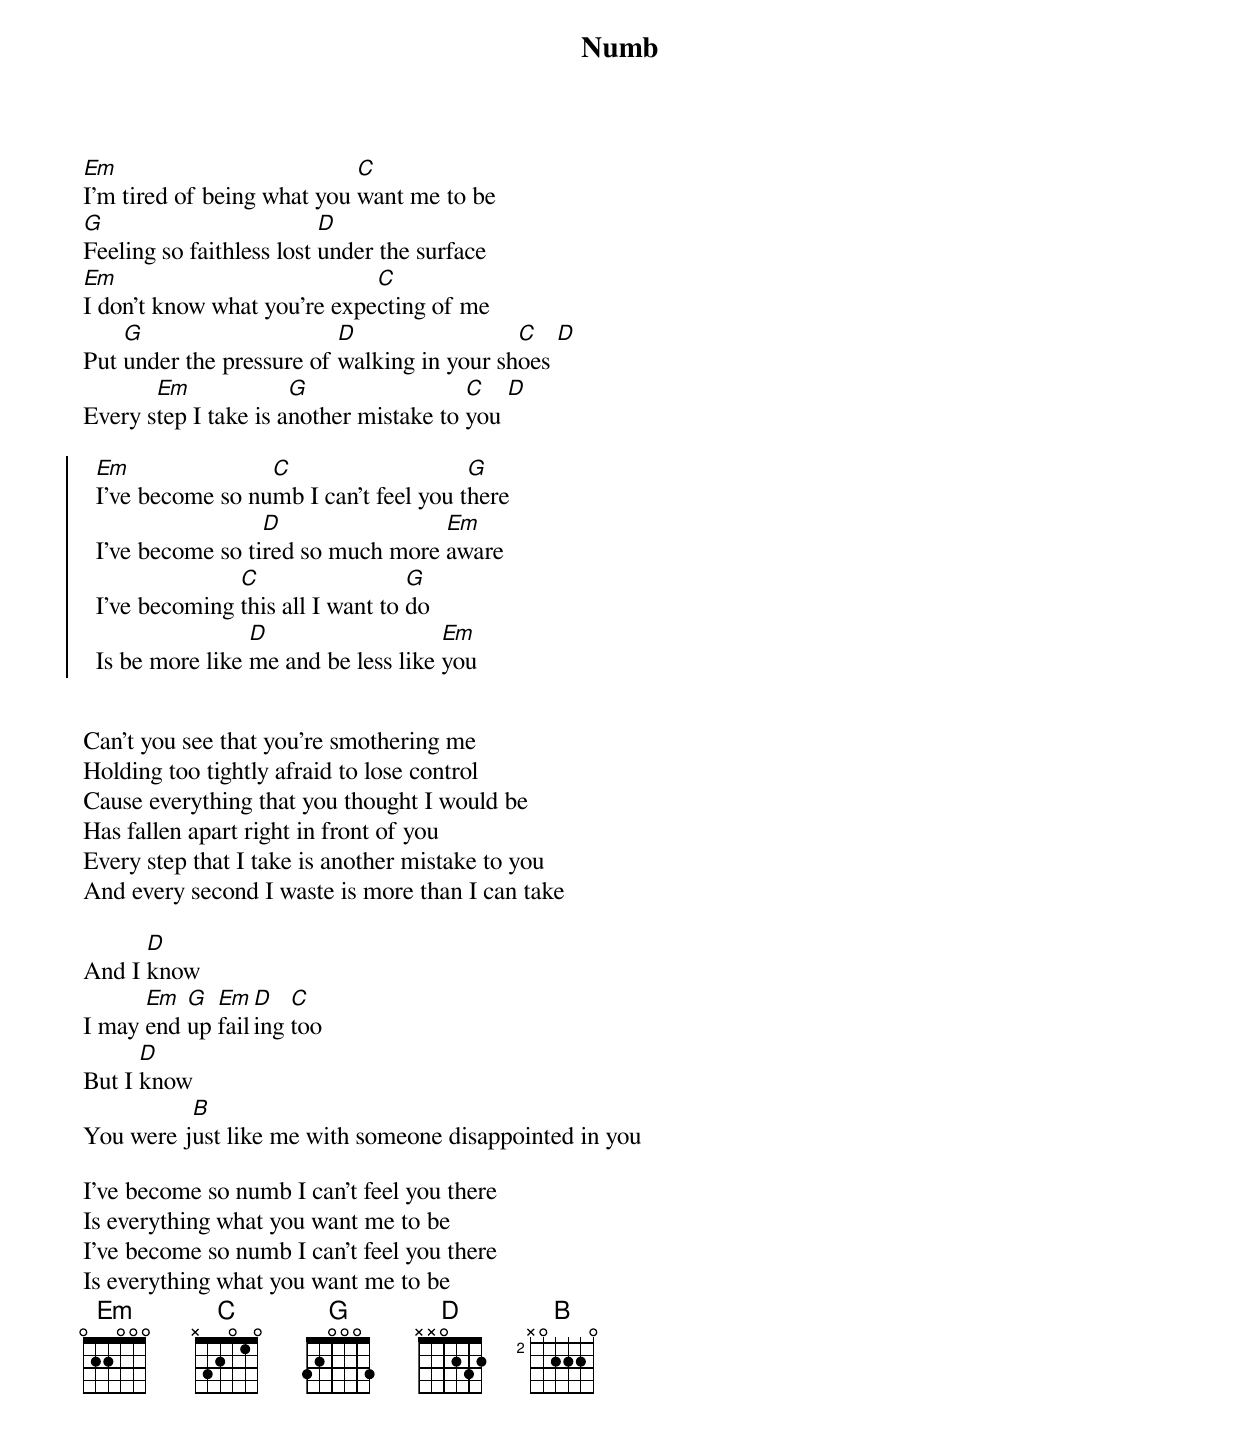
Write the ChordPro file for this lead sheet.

{title: Numb}
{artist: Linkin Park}
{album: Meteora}
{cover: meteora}
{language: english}
{columns: 1}
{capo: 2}
{define: Em frets 0 2 2 0 0 0}
{define: C frets X 3 2 0 1 0}
{define: G frets 3 2 0 0 0 3}
{define: D frets X X 0 2 3 2}
{define: B base-fret 2 frets X 0 2 2 2 0}


[Em]I'm tired of being what you [C]want me to be
[G]Feeling so faithless lost [D]under the surface
[Em]I don't know what you're expe[C]cting of me
Put [G]under the pressure of [D]walking in your sh[C]oes [D]
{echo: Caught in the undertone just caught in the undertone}
Every s[Em]tep I take is a[G]nother mistake to [C]you [D]
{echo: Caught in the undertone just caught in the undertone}

{start_of_chorus}
  [Em]I've become so nu[C]mb I can't feel you t[G]here
  I've become so ti[D]red so much more [Em]aware
  I've becoming [C]this all I want to [G]do
  Is be more like [D]me and be less like [Em]you
{end_of_chorus}


Can't you see that you're smothering me
Holding too tightly afraid to lose control
Cause everything that you thought I would be
Has fallen apart right in front of you
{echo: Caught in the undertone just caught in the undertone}
Every step that I take is another mistake to you
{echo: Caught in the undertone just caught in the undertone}
And every second I waste is more than I can take

And I [D]know
I may [Em]end [G]up [Em]fail[D]ing [C]too
But I [D]know
You were j[B]ust like me with someone disappointed in you

I've become so numb I can't feel you there
Is everything what you want me to be
I've become so numb I can't feel you there
Is everything what you want me to be
